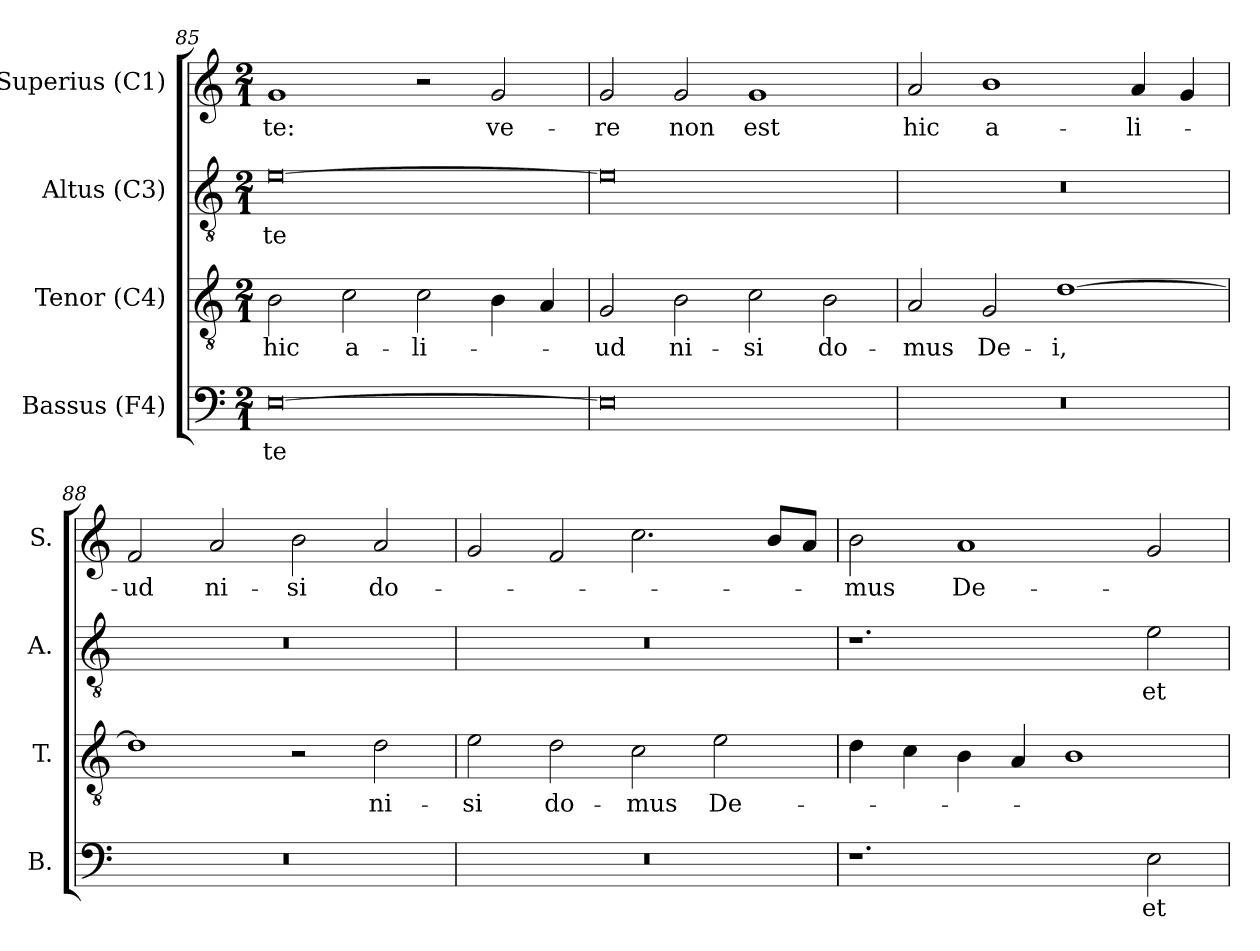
**kern	**text	**kern	**text	**kern	**text	**kern	**text
*part4	*part4	*part3	*part3	*part2	*part2	*part1	*part1
*staff4	*staff4	*staff3	*staff3	*staff2	*staff2	*staff1	*staff1
*I"Bassus (F4)	*	*I"Tenor (C4)	*	*I"Altus (C3)	*	*I"Superius (C1)	*
*I'B.	*	*I'T.	*	*I'A.	*	*I'S.	*
*clefF4	*	*clefGv2	*	*clefGv2	*	*clefG2	*
*	*	*ITrd7c12	*	*ITrd7c12	*	*	*
*k[]	*	*k[]	*	*k[]	*	*k[]	*
*C:	*	*C:	*	*C:	*	*C:	*
*M2/1	*	*M2/1	*	*M2/1	*	*M2/1	*
=85	=85	=85	=85	=85	=85	=85	=85
!	!LO:LY:b:color=#000000	!	!	!	!	!	!
!	!	!	!LO:LY:b:color=#000000	!	!	!	!
!	!	!	!	!	!LO:LY:b:color=#000000	!	!
!	!	!	!	!	!	!	!LO:LY:b:color=#000000
[0Ei	-te	2BBi\	hic	[0Ei	-te	1gi	-te:
!	!	!	!LO:LY:b:color=#000000	!	!	!	!
.	.	2Ci\	a-	.	.	.	.
!	!	!	!LO:LY:b:color=#000000	!	!	!	!
.	.	2Ci\	-li-	.	.	2r	.
!	!	!	!	!	!	!	!LO:LY:b:color=#000000
.	.	4BBi\	.	.	.	2gi/	ve-
.	.	4AAi/	.	.	.	.	.
=86	=86	=86	=86	=86	=86	=86	=86
!	!	!	!LO:LY:b:color=#000000	!	!	!	!
!	!	!	!	!	!	!	!LO:LY:b:color=#000000
0Ei]	.	2GGi/	-ud	0Ei]	.	2gi/	-re
!	!	!	!LO:LY:b:color=#000000	!	!	!	!
!	!	!	!	!	!	!	!LO:LY:b:color=#000000
.	.	2BBi\	ni-	.	.	2gi/	non
!	!	!	!LO:LY:b:color=#000000	!	!	!	!
!	!	!	!	!	!	!	!LO:LY:b:color=#000000
.	.	2Ci\	-si	.	.	1gi	est
!	!	!	!LO:LY:b:color=#000000	!	!	!	!
.	.	2BBi\	do-	.	.	.	.
!!LO:LB:g=z
=87	=87	=87	=87	=87	=87	=87	=87
!LO:N:vis=1	!	!	!	!	!	!	!
!	!	!	!LO:LY:b:color=#000000	!LO:N:vis=1	!	!	!
!	!	!	!	!	!	!	!LO:LY:b:color=#000000
0r	.	2AAi/	-mus	0r	.	2ai/	hic
!	!	!	!LO:LY:b:color=#000000	!	!	!	!
!	!	!	!	!	!	!	!LO:LY:b:color=#000000
.	.	2GGi/	De-	.	.	1bi	a-
!	!	!	!LO:LY:b:color=#000000	!	!	!	!
.	.	[1Di	-i,	.	.	.	.
!	!	!	!	!	!	!	!LO:LY:b:color=#000000
.	.	.	.	.	.	4ai/	-li-
.	.	.	.	.	.	4gi/	.
=88	=88	=88	=88	=88	=88	=88	=88
!LO:N:vis=1	!	!	!	!LO:N:vis=1	!	!	!
!	!	!	!	!	!	!	!LO:LY:b:color=#000000
0r	.	1Di]	.	0r	.	2fi/	-ud
!	!	!	!	!	!	!	!LO:LY:b:color=#000000
.	.	.	.	.	.	2ai/	ni-
!	!	!	!	!	!	!	!LO:LY:b:color=#000000
.	.	2r	.	.	.	2bi\	-si
!	!	!	!LO:LY:b:color=#000000	!	!	!	!
!	!	!	!	!	!	!	!LO:LY:b:color=#000000
.	.	2Di\	ni-	.	.	2ai/	do-
=89	=89	=89	=89	=89	=89	=89	=89
!LO:N:vis=1	!	!	!	!	!	!	!
!	!	!	!LO:LY:b:color=#000000	!LO:N:vis=1	!	!	!
0r	.	2Ei\	-si	0r	.	2gi/	.
!	!	!	!LO:LY:b:color=#000000	!	!	!	!
.	.	2Di\	do-	.	.	2fi/	.
!	!	!	!LO:LY:b:color=#000000	!	!	!	!
.	.	2Ci\	-mus	.	.	2.cci\	.
!	!	!	!LO:LY:b:color=#000000	!	!	!	!
.	.	2Ei\	De-	.	.	.	.
.	.	.	.	.	.	8bi/L	.
.	.	.	.	.	.	8ai/J	.
=90	=90	=90	=90	=90	=90	=90	=90
!	!	!	!	!	!	!	!LO:LY:b:color=#000000
1.r	.	4Di\	.	1.r	.	2bi\	-mus
.	.	4Ci\	.	.	.	.	.
!	!	!	!	!	!	!	!LO:LY:b:color=#000000
.	.	4BBi\	.	.	.	1ai	De-
.	.	4AAi/	.	.	.	.	.
.	.	1BBi	.	.	.	.	.
!	!LO:LY:b:color=#000000	!	!	!	!	!	!
!	!	!	!	!	!LO:LY:b:color=#000000	!	!
2Ei\	et	.	.	2Ei\	et	2gi/	.
=	=	=	=	=	=	=	=
*-	*-	*-	*-	*-	*-	*-	*-
